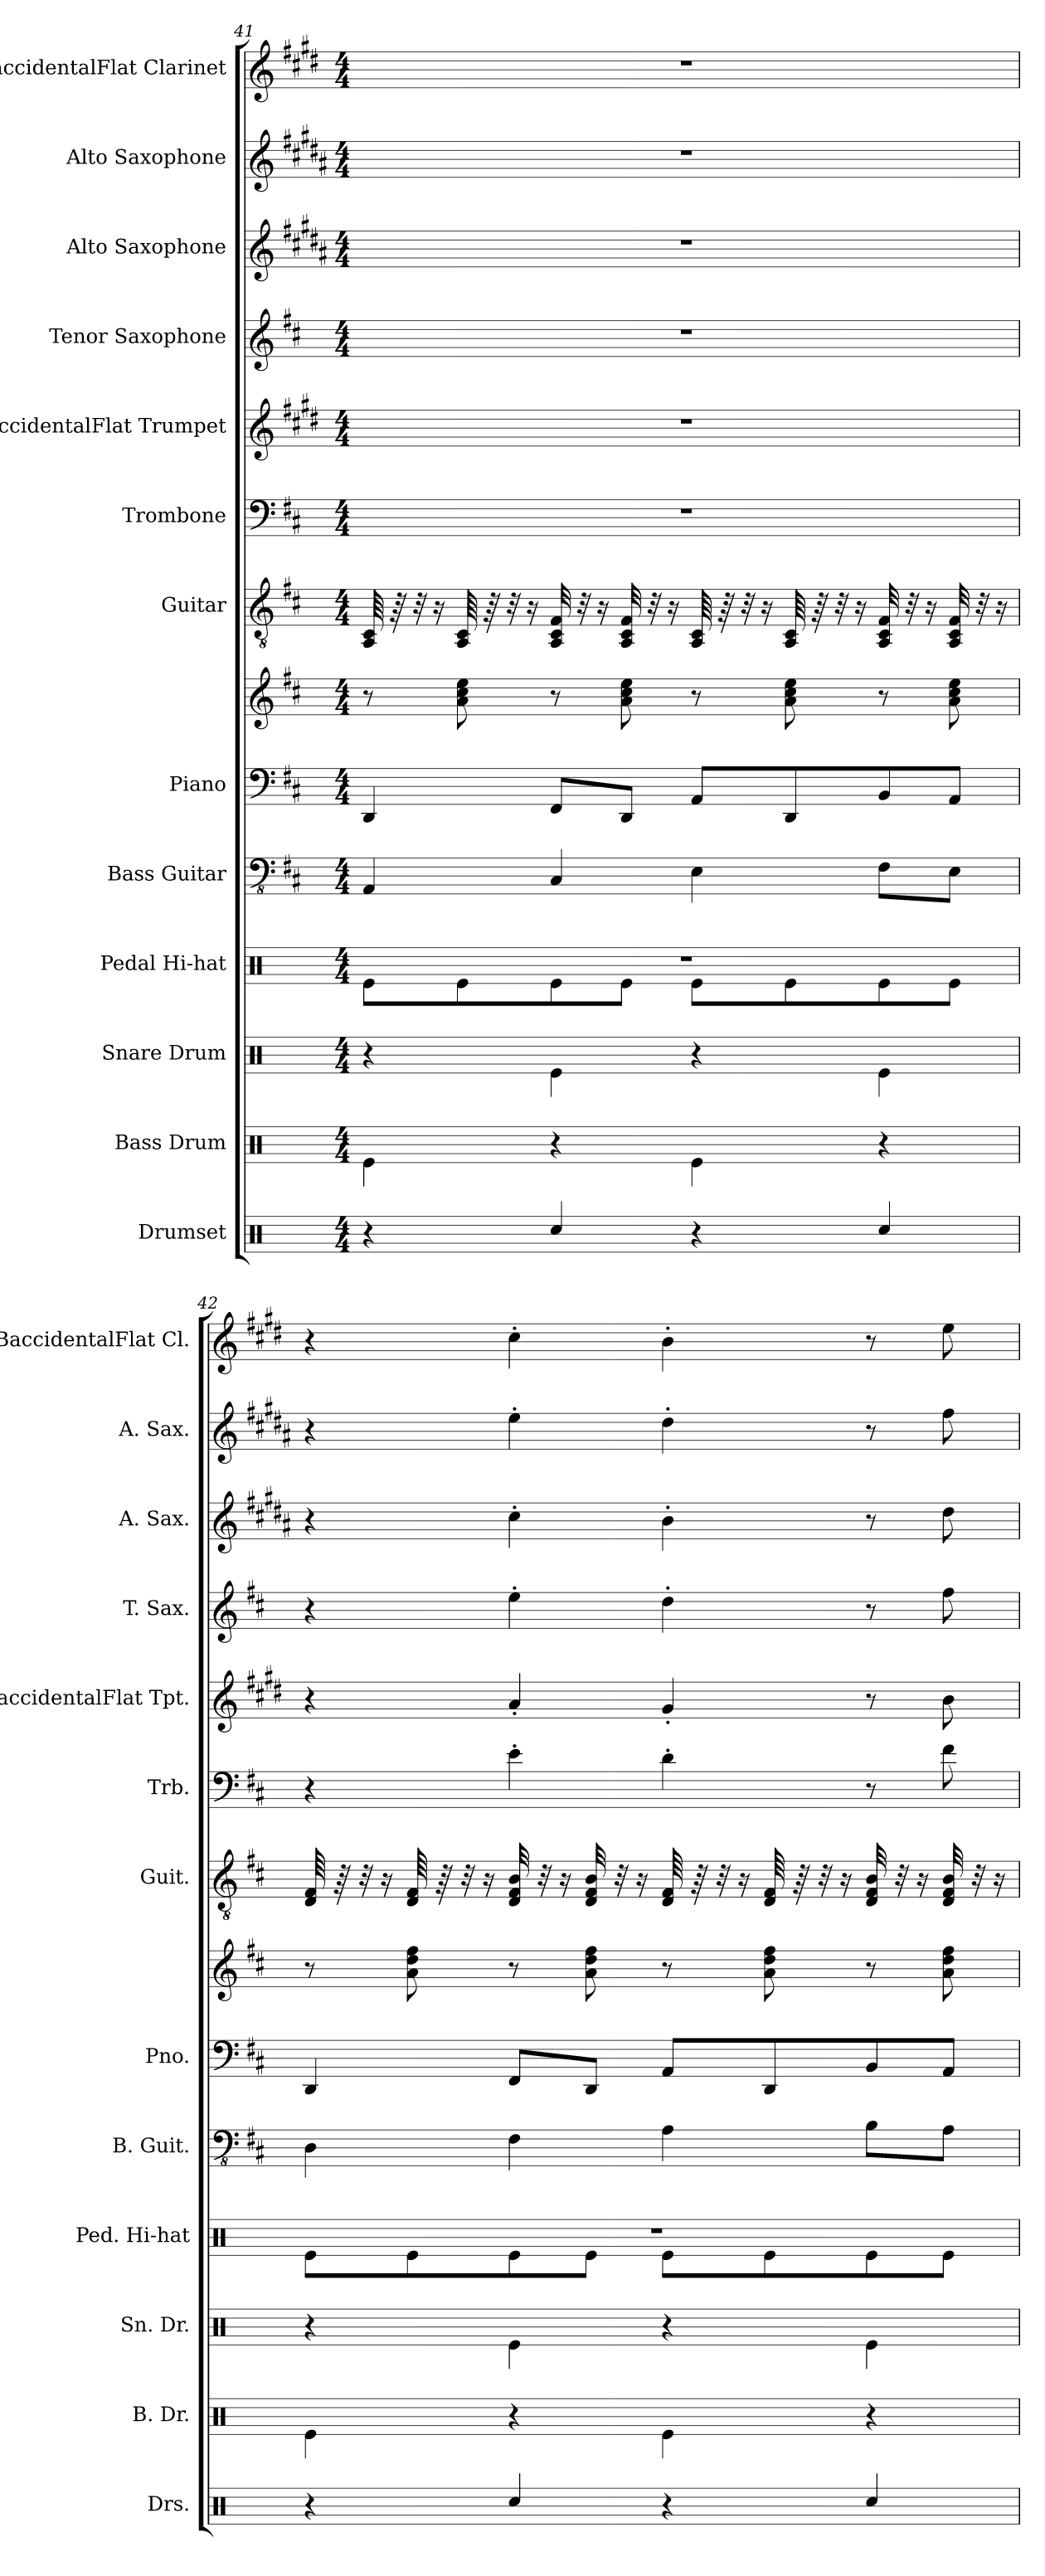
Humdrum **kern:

**kern	**kern	**kern	**kern	**kern	**kern	**kern	**kern	**kern	**kern	**kern	**kern	**kern	**kern
*part13	*part12	*part11	*part10	*part9	*part8	*part8	*part7	*part6	*part5	*part4	*part3	*part2	*part1
*staff14	*staff13	*staff12	*staff11	*staff10	*staff9	*staff8	*staff7	*staff6	*staff5	*staff4	*staff3	*staff2	*staff1
*I"Drumset	*I"Bass Drum	*I"Snare Drum	*I"Pedal Hi-hat	*I"Bass Guitar	*I"Piano	*	*I"Guitar	*I"Trombone	*I"BaccidentalFlat Trumpet	*I"Tenor Saxophone	*I"Alto Saxophone	*I"Alto Saxophone	*I"BaccidentalFlat Clarinet
*I'Drs.	*I'B. Dr.	*I'Sn. Dr.	*I'Ped. Hi-hat	*I'B. Guit.	*I'Pno.	*	*I'Guit.	*I'Trb.	*I'BaccidentalFlat Tpt.	*I'T. Sax.	*I'A. Sax.	*I'A. Sax.	*I'BaccidentalFlat Cl.
!!LO:PB:g=z
*clefX	*clefX	*clefX	*clefX	*clefFv4	*clefF4	*clefG2	*clefGv2	*clefF4	*clefG2	*clefG2	*clefG2	*clefG2	*clefG2
*	*	*	*	*	*	*	*	*	*ITrd1c2	*ITrd8c14	*ITrd5c9	*ITrd5c9	*ITrd1c2
*k[]	*k[]	*k[]	*k[]	*k[f#c#]	*k[f#c#]	*k[f#c#]	*k[f#c#]	*k[f#c#]	*k[f#c#]	*k[f#c#]	*k[f#c#]	*k[f#c#]	*k[f#c#]
*M4/4	*M4/4	*M4/4	*M4/4	*M4/4	*M4/4	*M4/4	*M4/4	*M4/4	*M4/4	*M4/4	*M4/4	*M4/4	*M4/4
=41	=41	=41	=41	=41	=41	=41	=41	=41	=41	=41	=41	=41	=41
*	*	*	*^	*	*	*	*	*	*	*	*	*	*
4r	4Re\	4r	1r	8Re\L	4AAA/	4DD/	8r	64AA/ 64C#/	1r	1r	1r	1r	1r	1r
.	.	.	.	.	.	.	.	64r	.	.	.	.	.	.
.	.	.	.	.	.	.	.	32r	.	.	.	.	.	.
.	.	.	.	.	.	.	.	16r	.	.	.	.	.	.
.	.	.	.	8Re\	.	.	8a\ 8cc#\ 8ee\	64AA/ 64C#/	.	.	.	.	.	.
.	.	.	.	.	.	.	.	64r	.	.	.	.	.	.
.	.	.	.	.	.	.	.	32r	.	.	.	.	.	.
.	.	.	.	.	.	.	.	16r	.	.	.	.	.	.
4Rcc/	4r	4Re\	.	8Re\	4CC#/	8FF#/L	8r	32AA/ 32C#/ 32F#/	.	.	.	.	.	.
.	.	.	.	.	.	.	.	32r	.	.	.	.	.	.
.	.	.	.	.	.	.	.	16r	.	.	.	.	.	.
.	.	.	.	8Re\J	.	8DD/J	8a\ 8cc#\ 8ee\	32AA/ 32C#/ 32F#/	.	.	.	.	.	.
.	.	.	.	.	.	.	.	32r	.	.	.	.	.	.
.	.	.	.	.	.	.	.	16r	.	.	.	.	.	.
4r	4Re\	4r	.	8Re\L	4EE\	8AA/L	8r	64AA/ 64C#/	.	.	.	.	.	.
.	.	.	.	.	.	.	.	64r	.	.	.	.	.	.
.	.	.	.	.	.	.	.	32r	.	.	.	.	.	.
.	.	.	.	.	.	.	.	16r	.	.	.	.	.	.
.	.	.	.	8Re\	.	8DD/	8a\ 8cc#\ 8ee\	64AA/ 64C#/	.	.	.	.	.	.
.	.	.	.	.	.	.	.	64r	.	.	.	.	.	.
.	.	.	.	.	.	.	.	32r	.	.	.	.	.	.
.	.	.	.	.	.	.	.	16r	.	.	.	.	.	.
4Rcc/	4r	4Re\	.	8Re\	8FF#\L	8BB/	8r	32AA/ 32C#/ 32F#/	.	.	.	.	.	.
.	.	.	.	.	.	.	.	32r	.	.	.	.	.	.
.	.	.	.	.	.	.	.	16r	.	.	.	.	.	.
.	.	.	.	8Re\J	8EE\J	8AA/J	8a\ 8cc#\ 8ee\	32AA/ 32C#/ 32F#/	.	.	.	.	.	.
.	.	.	.	.	.	.	.	32r	.	.	.	.	.	.
.	.	.	.	.	.	.	.	16r	.	.	.	.	.	.
!!LO:PB:g=z
=42	=42	=42	=42	=42	=42	=42	=42	=42	=42	=42	=42	=42	=42	=42
4r	4Re\	4r	1r	8Re\L	4DD\	4DD/	8r	64D/ 64F#/	4r	4r	4r	4r	4r	4r
.	.	.	.	.	.	.	.	64r	.	.	.	.	.	.
.	.	.	.	.	.	.	.	32r	.	.	.	.	.	.
.	.	.	.	.	.	.	.	16r	.	.	.	.	.	.
.	.	.	.	8Re\	.	.	8a\ 8dd\ 8ff#\	64D/ 64F#/	.	.	.	.	.	.
.	.	.	.	.	.	.	.	64r	.	.	.	.	.	.
.	.	.	.	.	.	.	.	32r	.	.	.	.	.	.
.	.	.	.	.	.	.	.	16r	.	.	.	.	.	.
4Rcc/	4r	4Re\	.	8Re\	4FF#\	8FF#/L	8r	32D/ 32F#/ 32B/	4e'\	4g'/	4e'\	4e'\	4g'\	4b'\
.	.	.	.	.	.	.	.	32r	.	.	.	.	.	.
.	.	.	.	.	.	.	.	16r	.	.	.	.	.	.
.	.	.	.	8Re\J	.	8DD/J	8a\ 8dd\ 8ff#\	32D/ 32F#/ 32B/	.	.	.	.	.	.
.	.	.	.	.	.	.	.	32r	.	.	.	.	.	.
.	.	.	.	.	.	.	.	16r	.	.	.	.	.	.
4r	4Re\	4r	.	8Re\L	4AA\	8AA/L	8r	64D/ 64F#/	4d'\	4f#'/	4d'\	4d'\	4f#'\	4a'\
.	.	.	.	.	.	.	.	64r	.	.	.	.	.	.
.	.	.	.	.	.	.	.	32r	.	.	.	.	.	.
.	.	.	.	.	.	.	.	16r	.	.	.	.	.	.
.	.	.	.	8Re\	.	8DD/	8a\ 8dd\ 8ff#\	64D/ 64F#/	.	.	.	.	.	.
.	.	.	.	.	.	.	.	64r	.	.	.	.	.	.
.	.	.	.	.	.	.	.	32r	.	.	.	.	.	.
.	.	.	.	.	.	.	.	16r	.	.	.	.	.	.
4Rcc/	4r	4Re\	.	8Re\	8BB\L	8BB/	8r	32D/ 32F#/ 32B/	8r	8r	8r	8r	8r	8r
.	.	.	.	.	.	.	.	32r	.	.	.	.	.	.
.	.	.	.	.	.	.	.	16r	.	.	.	.	.	.
.	.	.	.	8Re\J	8AA\J	8AA/J	8a\ 8dd\ 8ff#\	32D/ 32F#/ 32B/	8f#\	8a\	8f#\	8f#\	8a\	8dd\
.	.	.	.	.	.	.	.	32r	.	.	.	.	.	.
.	.	.	.	.	.	.	.	16r	.	.	.	.	.	.
*	*	*	*v	*v	*	*	*	*	*	*	*	*	*	*
=	=	=	=	=	=	=	=	=	=	=	=	=	=
*-	*-	*-	*-	*-	*-	*-	*-	*-	*-	*-	*-	*-	*-
